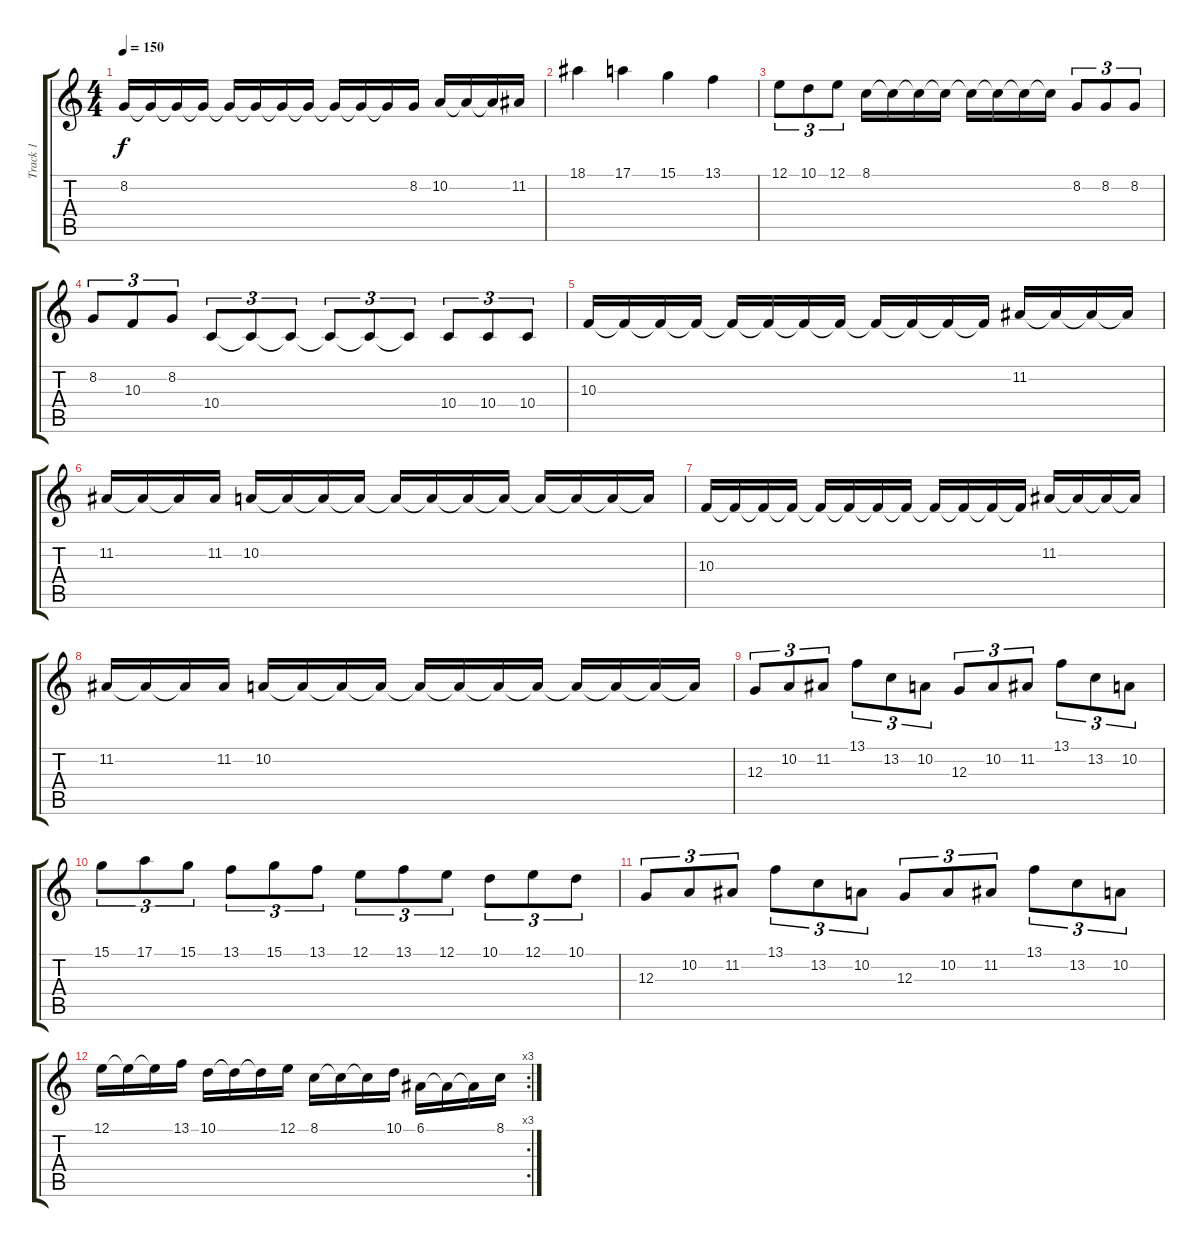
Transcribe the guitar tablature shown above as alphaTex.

\track ("Track 1" "Track 1") {instrument lead5charang}
\staff {score tabs}
\tuning (E4 B3 G3 D3 A2 E2) {hide}
\ts (4 4)
\tempo 150
\clef g2
\ks c
8.2.16{dy f} 8.2{t}.16 8.2{t}.16 8.2{t}.16 8.2{t}.16 8.2{t}.16 8.2{t}.16 8.2{t}.16 8.2{t}.16 8.2{t}.16 8.2{t}.16 8.2.16 10.2.16 10.2{t}.16 10.2{t}.16 11.2.16 |
18.1.4 17.1.4 15.1.4 13.1.4 |
12.1.8{tu (3 2)} 10.1.8{tu (3 2)} 12.1.8{tu (3 2)} 8.1.16 8.1{t}.16 8.1{t}.16 8.1{t}.16 8.1{t}.16 8.1{t}.16 8.1{t}.16 8.1{t}.16 8.2.8{tu (3 2)} 8.2.8{tu (3 2)} 8.2.8{tu (3 2)} |
8.2.8{tu (3 2)} 10.3.8{tu (3 2)} 8.2.8{tu (3 2)} 10.4.8{tu (3 2)} 10.4{t}.8{tu (3 2)} 10.4{t}.8{tu (3 2)} 10.4{t}.8{tu (3 2)} 10.4{t}.8{tu (3 2)} 10.4{t}.8{tu (3 2)} 10.4.8{tu (3 2)} 10.4.8{tu (3 2)} 10.4.8{tu (3 2)} |
10.3.16 10.3{t}.16 10.3{t}.16 10.3{t}.16 10.3{t}.16 10.3{t}.16 10.3{t}.16 10.3{t}.16 10.3{t}.16 10.3{t}.16 10.3{t}.16 10.3{t}.16 11.2.16 11.2{t}.16 11.2{t}.16 11.2{t}.16 |
11.2.16 11.2{t}.16 11.2{t}.16 11.2.16 10.2.16 10.2{t}.16 10.2{t}.16 10.2{t}.16 10.2{t}.16 10.2{t}.16 10.2{t}.16 10.2{t}.16 10.2{t}.16 10.2{t}.16 10.2{t}.16 10.2{t}.16 |
10.3.16 10.3{t}.16 10.3{t}.16 10.3{t}.16 10.3{t}.16 10.3{t}.16 10.3{t}.16 10.3{t}.16 10.3{t}.16 10.3{t}.16 10.3{t}.16 10.3{t}.16 11.2.16 11.2{t}.16 11.2{t}.16 11.2{t}.16 |
11.2.16 11.2{t}.16 11.2{t}.16 11.2.16 10.2.16 10.2{t}.16 10.2{t}.16 10.2{t}.16 10.2{t}.16 10.2{t}.16 10.2{t}.16 10.2{t}.16 10.2{t}.16 10.2{t}.16 10.2{t}.16 10.2{t}.16 |
12.3.8{tu (3 2)} 10.2.8{tu (3 2)} 11.2.8{tu (3 2)} 13.1.8{tu (3 2)} 13.2.8{tu (3 2)} 10.2.8{tu (3 2)} 12.3.8{tu (3 2)} 10.2.8{tu (3 2)} 11.2.8{tu (3 2)} 13.1.8{tu (3 2)} 13.2.8{tu (3 2)} 10.2.8{tu (3 2)} |
15.1.8{tu (3 2)} 17.1.8{tu (3 2)} 15.1.8{tu (3 2)} 13.1.8{tu (3 2)} 15.1.8{tu (3 2)} 13.1.8{tu (3 2)} 12.1.8{tu (3 2)} 13.1.8{tu (3 2)} 12.1.8{tu (3 2)} 10.1.8{tu (3 2)} 12.1.8{tu (3 2)} 10.1.8{tu (3 2)} |
12.3.8{tu (3 2)} 10.2.8{tu (3 2)} 11.2.8{tu (3 2)} 13.1.8{tu (3 2)} 13.2.8{tu (3 2)} 10.2.8{tu (3 2)} 12.3.8{tu (3 2)} 10.2.8{tu (3 2)} 11.2.8{tu (3 2)} 13.1.8{tu (3 2)} 13.2.8{tu (3 2)} 10.2.8{tu (3 2)} |
\rc 3
12.1.16 12.1{t}.16 12.1{t}.16 13.1.16 10.1.16 10.1{t}.16 10.1{t}.16 12.1.16 8.1.16 8.1{t}.16 8.1{t}.16 10.1.16 6.1.16 6.1{t}.16 6.1{t}.16 8.1.16
